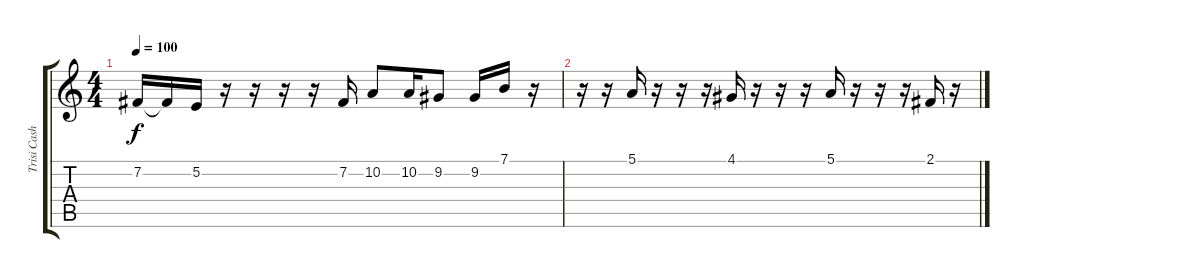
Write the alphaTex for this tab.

\track ("Trisi Cash" "Trisi Cash") {instrument tenorsax}
\staff {score tabs}
\tuning (E4 B3 G3 D3 A2 E2) {hide}
\ts (4 4)
\tempo 100
\clef g2
\ks c
7.2{t}.16{dy f} 7.2{t}.16 5.2.16 r.16 r.16 r.16 r.16 7.2.16 10.2.8 10.2.16 9.2.8 9.2.16 7.1.16 r.16 |
r.16 r.16 5.1.16 r.16 r.16 r.16 4.1.16 r.16 r.16 r.16 5.1.16 r.16 r.16 r.16 2.1.16 r.16
